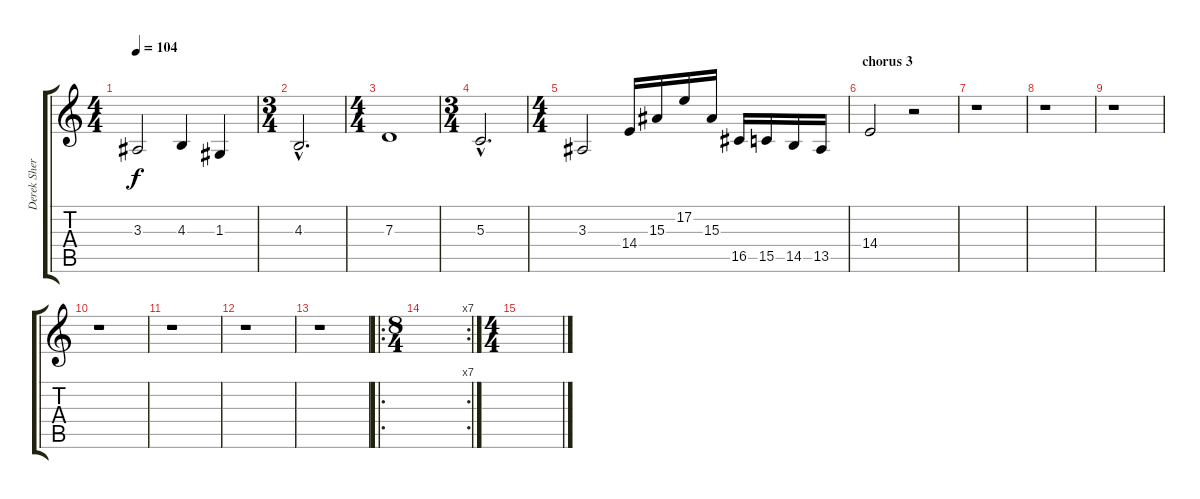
\track ("Derek Sherinian" "Derek Sher") {instrument lead5charang}
\staff {score tabs}
\tuning (E4 B3 G3 D3 A2 E2) {hide}
\ts (4 4)
\tempo 104
\clef g2
\ks c
3.3.2{dy f} 4.3.4 1.3.4 |
\ts (3 4)
4.3{hac}.2{d} |
\ts (4 4)
7.3.1 |
\ts (3 4)
5.3{hac}.2{d} |
\ts (4 4)
3.3.2 14.4.16 15.3.16 17.2.16 15.3.16 16.5.16 15.5.16 14.5.16 13.5.16 |
\section ("" "chorus 3")
14.4.2 r.2 |
r.1 |
r.1 |
r.1 |
r.1 |
r.1 |
r.1 |
r.1 |
\ro
\rc 7
\ts (8 4)
|
\ts (4 4)
